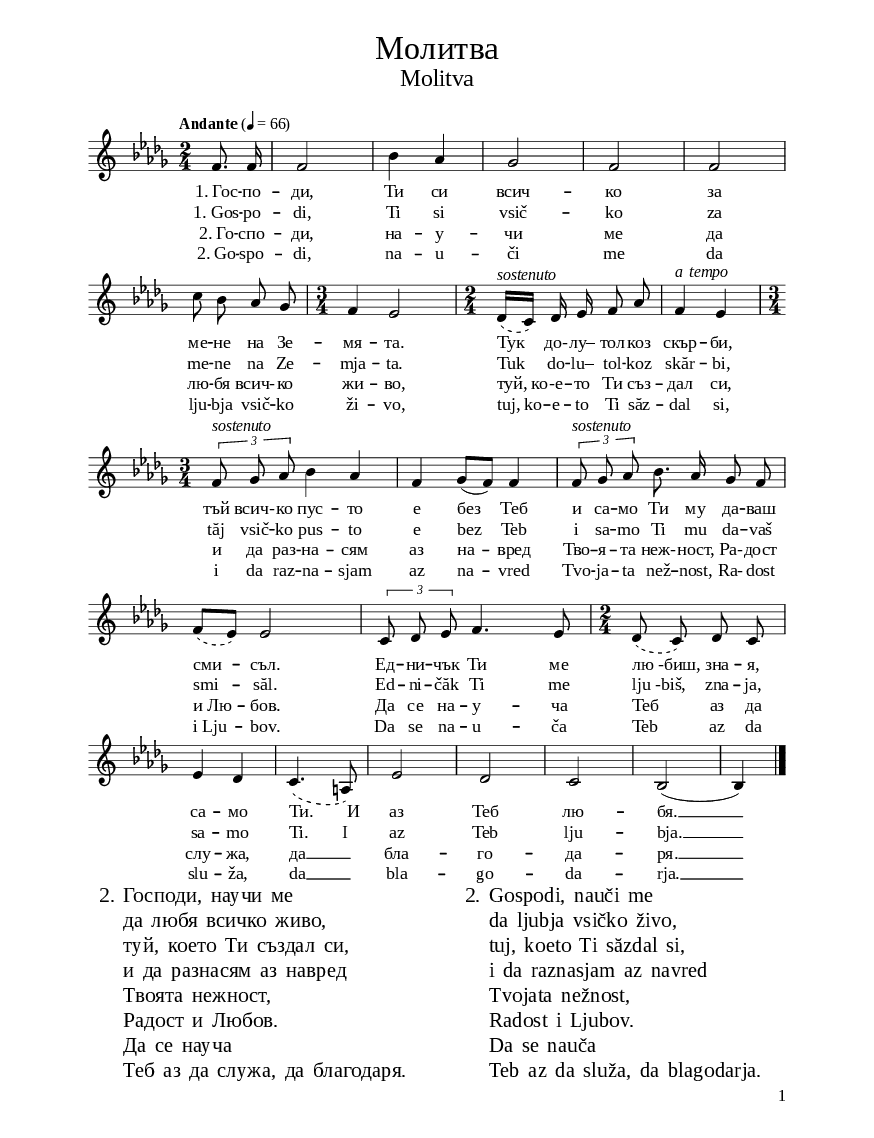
\version "2.24.2"

% include paper part and global functions
\include "include/globals.ily"

\bookpart {
  \label #'ref179
  \tocItem \markup "Молитва (Господи, Ти Си) – Molitva (Gospodi, Ti Si) "
  \include "include/bookpart-paper.ily"
  \score {
    \include "include/score-layout.ily"

    \new Voice \absolute {
      \clef treble
      \key bes \minor
      \time 2/4
      \tempoFunc "Andante" 4 "66"
      \autoBeamOff
      \partial 4
      f'8.  f'16 | % 2
      f'2 | % 3
      bes'4  as'4 | % 4
      ges'2 | % 5
      f'2 | % 6
      f'2 \break | % 7
      c''8  bes'8  as'8  ges'8 | % 8
      \time 3/4  | % 8
      f'4  es'2 | % 9
      \time 2/4  | % 9

      \slurDashed  des'16^\markup { \italic {sostenuto} }  [(
      c'16 )] \slurSolid
      des'16  es'16
      f'8  as'8 |
      f'4 ^\markup{ \italic {a tempo} }  es'4 \break | % 11
      \time 3/4  | % 11
      \times 2/3  {
        f'8 ^\markup{ \italic {sostenuto} }  ges'8
        as'8
      }
      bes'4  as'4 | % 12
      f'4  ges'8 ( [  f'8 ) ]  f'4 | % 13
      \times 2/3  {
        f'8 ^\markup{ \italic {sostenuto} }  ges'8
        as'8
      }
      bes'8.  as'16  ges'8  f'8 \break | % 14
      \slurDashed  f'8 ( [ \slurSolid  es'8 ) ]  es'2
      | % 15

      \times 2/3  {
        c'8  des'8  es'8
      }
      f'4.  es'8 | % 16
      \time 2/4  | % 16
      \slurDashed  des'8 (  \slurSolid  c'8 )
      des'8  c'8 \break | % 17
      es'4  des'4 | % 18
      \slurDashed  c'4. ( \slurSolid  a8 ) | % 19
      es'2 |
      des'2 | % 21
      c'2 | % 22
      bes2 ( | bes4 ) \bar "|."
    }

    \addlyrics {
      "1. Гос" -- по -- ди, Ти си всич -- ко
      за ме -- не на Зе -- мя -- та. Тук
      "до-" -- лу– тол -- коз скър --
      би, тъй "всич-" -- ко пус -- то е
      без  Теб и са -- мо Ти му да
      -- ваш сми -- съл. Ед -- ни -- чък
      Ти ме лю_-биш, зна -- я, са -- мо
      "Ти.        И" аз Теб лю -- бя. __}
      \addlyrics {
        "1. Gos" -- po -- di, Ti si vsič -- ko
        za me -- ne na Ze -- mja -- ta. Tuk
        do -- lu– tol -- koz skăr --
        bi, tăj vsič -- ko pus -- to e
        bez  Teb i sa -- mo Ti mu da
        -- vaš smi -- săl. Ed -- ni -- čăk
        Ti me lju_-biš, zna -- ja, sa -- mo
        "Ti.        I" az Teb lju -- bja. __}

        \addlyrics {

          "2. Го" -- спо -- ди, на -- у -- чи ме
          да лю -- бя "всич-" -- ко жи -- во,
          туй,_ко -- "-е" -- то Ти съз -- дал си,
          и да раз -- на -- сям аз на -- вред
          Тво -- я -- та "неж-" -- ност,
          "Ра-" -- дост и_Лю -- бов.
          Да се на -- у -- ча
          Теб  аз да слу -- жа, да __ бла -- го --  да -- ря. __

        }

        \addlyrics {

          "2. Go" -- spo -- di, na -- u -- či me
          da lju -- bja vsič -- ko ži -- vo,
          tuj,_ko -- e -- to Ti săz -- dal si,
          i da raz -- na -- sjam az na -- vred
          Tvo -- ja -- ta než -- nost,
          "Ra-" -- dost i_Lju -- bov.
          Da se na -- u -- ča
          Teb  az da slu -- ža, da __ bla -- go --  da -- rja. __

        }



        \header {
          title = \titleFunc "Молитва" "Molitva"
        }

        \midi{}

      } % score

      \markup \fontsize #bgCoupletFontSize {
        \hspace #1
        \override #`(baseline-skip . ,bgCoupletBaselineSkip)
        \column {
          \line {   2. Господи, научи ме}
          \line {   "   " да любя всичко живо,}
          \line {   "   " туй, което Ти създал си,}
          \line {   "   "  и да разнасям аз навред}
          \line {   "   "   Твоята нежност,}
          \line {   "   " Радост и Любов. }
          \line {   "   "  Да се науча}
          \line {   "   "  Теб  аз да служа, да  благодаря.}

        }

        \hspace #5
        \override #`(baseline-skip . ,bgCoupletBaselineSkip)
        \column {
          \line {   2. Gospodi, nauči me}
          \line {   "   " da ljubja vsičko živo,}
          \line {   "   " tuj, koeto Ti săzdal si,}
          \line {   "   "  i da raznasjam az navred}
          \line {   "   "   Tvojata nežnost,}
          \line {   "   " Radost i Ljubov. }
          \line {   "   "  Da se nauča}
          \line {   "   "  Teb  az da služa, da  blagodarja.}

        } %column
      } % markup
    \pageBreak

      % include foreign translation(s) of the song
      \version "2.24.2"

\markup \fill-line { \fontsize #deTitleFontSize "Gebet" }
\markup \null
\markup \null
\markup \fontsize #deCoupletFontSize {
  \hspace #16
  \override #`(baseline-skip . ,deCoupletBaselineSkip)

  \column {
    \line { 1. Herr, Du bist alles für mich,}

    \line { "   "hier unten – so viel Leid,}

    \line { "   "alles ist so öde ohne Dich}

    \line { "   "und nur Du verleihst ihm Bedeutung.}

    \line { "   "Einzig Du liebst mich,}
 
    \line { "   "ich weiß, nur Du.}

    \line { "   "Ich liebe Dich. }

    \line { " " }

    \line { 2. Herr, lehre mich,}

    \line { "   "alles Lebendige zu lieben,}

    \line { "   "das, was Du erschaffen hast,}

    \line { "   "und dass ich überall Deine Zärtlichkeit,}

    \line { "   "Freude und Liebe verbreite.}

    \line { "   "Möge ich lernen, }

    \line { "   "Dir zu dienen,}

    \line { "   "zu danken. }

  }
}

    } % bookpart

    % Più mosso
    %
